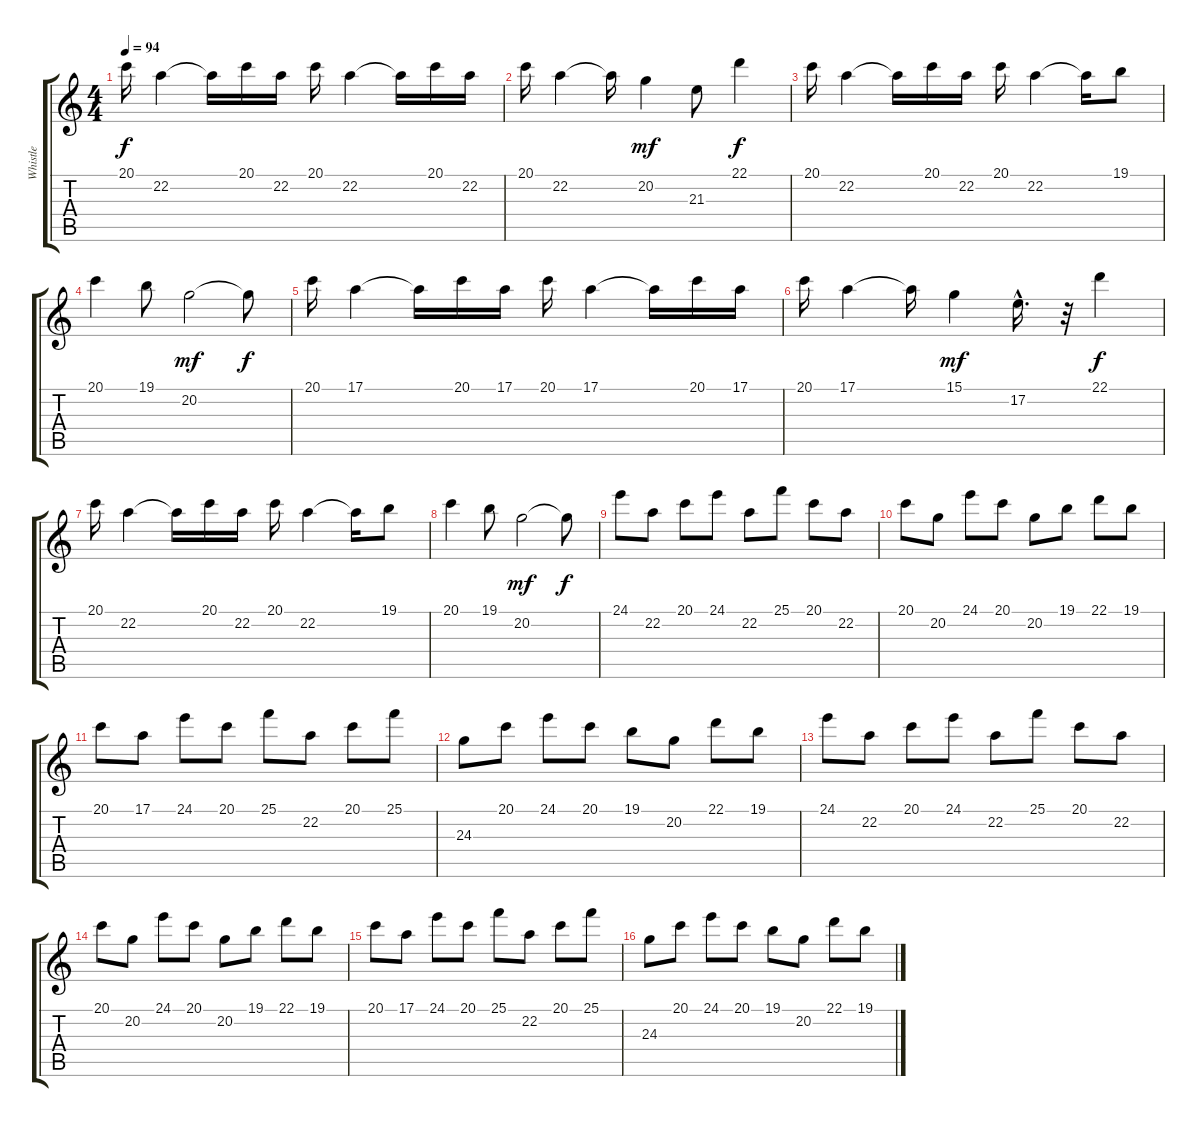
\track ("Whistle" "Whistle") {instrument whistle}
\staff {score tabs}
\tuning (E4 B3 G3 D3 A2 E2) {hide}
\ts (4 4)
\tempo 94
\clef g2
\ks c
20.1.16{dy f instrument whistle} 22.2.4 22.2{t}.16 20.1.16 22.2.16 20.1.16 22.2.4 22.2{t}.16 20.1.16 22.2.16 |
20.1.16 22.2.4 22.2{t}.16 20.2.4{dy mf} 21.3.8 22.1.4{dy f} |
20.1.16 22.2.4 22.2{t}.16 20.1.16 22.2.16 20.1.16 22.2.4 22.2{t}.16 19.1.8 |
20.1.4 19.1.8 20.2.2{dy mf} 20.2{t}.8{dy f} |
20.1.16 17.1.4 17.1{t}.16 20.1.16 17.1.16 20.1.16 17.1.4 17.1{t}.16 20.1.16 17.1.16 |
20.1.16 17.1.4 17.1{t}.16 15.1.4{dy mf} 17.2{hac}.16{d} r.32 22.1.4{dy f} |
20.1.16 22.2.4 22.2{t}.16 20.1.16 22.2.16 20.1.16 22.2.4 22.2{t}.16 19.1.8 |
20.1.4 19.1.8 20.2.2{dy mf} 20.2{t}.8{dy f} |
24.1.8{volume 9} 22.2.8 20.1.8 24.1.8 22.2.8 25.1.8 20.1.8 22.2.8 |
20.1.8 20.2.8 24.1.8 20.1.8 20.2.8 19.1.8 22.1.8 19.1.8 |
20.1.8 17.1.8 24.1.8 20.1.8 25.1.8 22.2.8 20.1.8 25.1.8 |
24.3.8 20.1.8 24.1.8 20.1.8 19.1.8 20.2.8 22.1.8 19.1.8 |
24.1.8 22.2.8 20.1.8 24.1.8 22.2.8 25.1.8 20.1.8 22.2.8 |
20.1.8 20.2.8 24.1.8 20.1.8 20.2.8 19.1.8 22.1.8 19.1.8 |
20.1.8 17.1.8 24.1.8 20.1.8 25.1.8 22.2.8 20.1.8 25.1.8 |
24.3.8 20.1.8 24.1.8 20.1.8 19.1.8 20.2.8 22.1.8 19.1.8
